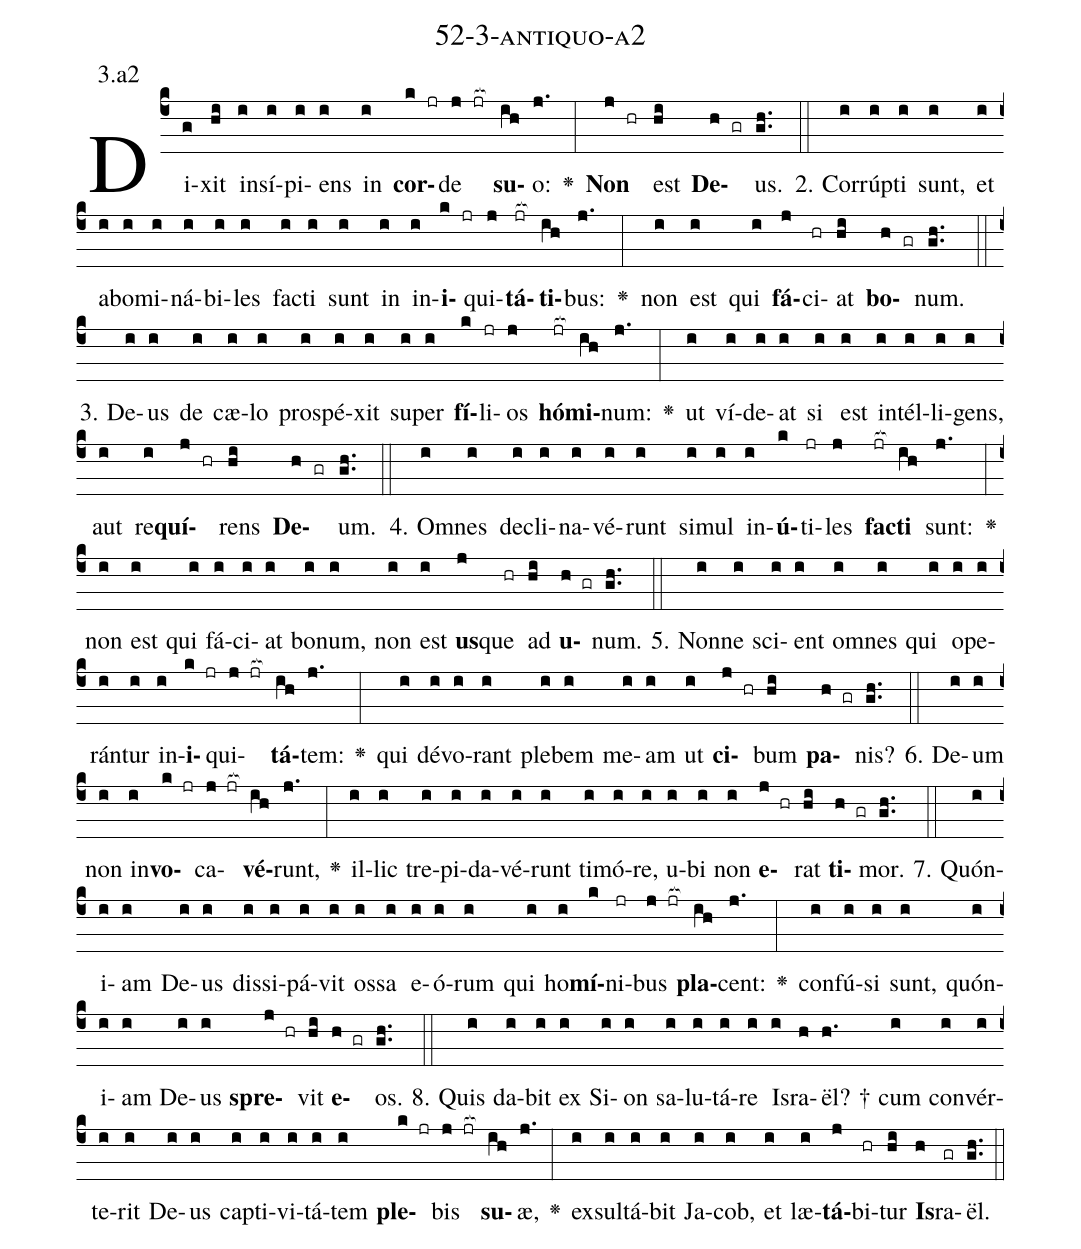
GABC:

name: 52-3-antiquo-a2;
annotation: 3.a2;
%%
(c4)Di(g)xit(hi) in(i)sí(i)pi(i)ens(i) in(i) <b>cor</b>(k jr)de(j jr[ocb:1{]) <b>su</b>(ih[ocb:0}])o:(j.) <v>\greheightstar</v>(:) <b>Non</b>(j hr) est(hi) <b>De</b>(h gr)us.(gh..) (::)
2. Cor(i)rúp(i)ti(i) sunt,(i) et(i) ab(i)o(i)mi(i)ná(i)bi(i)les(i) fac(i)ti(i) sunt(i) in(i) in(i)<b>i</b>(k jr)qui(j)<b>tá</b>(jr[ocb:1{])<b>ti</b>(ih[ocb:0}])bus:(j.) <v>\greheightstar</v>(:) non(i) est(i) qui(i) <b>fá</b>(j)ci(hr)at(hi) <b>bo</b>(h gr)num.(gh..) (::)
3. De(i)us(i) de(i) cæ(i)lo(i) pro(i)spé(i)xit(i) su(i)per(i) <b>fí</b>(k)li(jr)os(j) <b>hó</b>(jr[ocb:1{])<b>mi</b>(ih[ocb:0}])num:(j.) <v>\greheightstar</v>(:) ut(i) ví(i)de(i)at(i) si(i) est(i) in(i)tél(i)li(i)gens,(i) aut(i) re(i)<b>quí</b>(j hr)rens(hi) <b>De</b>(h gr)um.(gh..) (::)
4. Om(i)nes(i) de(i)cli(i)na(i)vé(i)runt(i) si(i)mul(i) in(i)<b>ú</b>(k)ti(jr)les(j) <b>fac</b>(jr[ocb:1{])<b>ti</b>(ih[ocb:0}]) sunt:(j.) <v>\greheightstar</v>(:) non(i) est(i) qui(i) fá(i)ci(i)at(i) bo(i)num,(i) non(i) est(i) <b>us</b>(j)que(hr) ad(hi) <b>u</b>(h gr)num.(gh..) (::)
5. Non(i)ne(i) sci(i)ent(i) om(i)nes(i) qui(i) o(i)pe(i)rán(i)tur(i) in(i)<b>i</b>(k jr)qui(j jr[ocb:1{])<b>tá</b>(ih[ocb:0}])tem:(j.) <v>\greheightstar</v>(:) qui(i) dé(i)vo(i)rant(i) ple(i)bem(i) me(i)am(i) ut(i) <b>ci</b>(j hr)bum(hi) <b>pa</b>(h gr)nis?(gh..) (::)
6. De(i)um(i) non(i) in(i)<b>vo</b>(k jr)ca(j jr[ocb:1{])<b>vé</b>(ih[ocb:0}])runt,(j.) <v>\greheightstar</v>(:) il(i)lic(i) tre(i)pi(i)da(i)vé(i)runt(i) ti(i)mó(i)re,(i) u(i)bi(i) non(i) <b>e</b>(j hr)rat(hi) <b>ti</b>(h gr)mor.(gh..) (::)
7. Quón(i)i(i)am(i) De(i)us(i) dis(i)si(i)pá(i)vit(i) os(i)sa(i) e(i)ó(i)rum(i) qui(i) ho(i)<b>mí</b>(k)ni(jr)bus(j jr[ocb:1{]) <b>pla</b>(ih[ocb:0}])cent:(j.) <v>\greheightstar</v>(:) con(i)fú(i)si(i) sunt,(i) quón(i)i(i)am(i) De(i)us(i) <b>spre</b>(j hr)vit(hi) <b>e</b>(h gr)os.(gh..) (::)
8. Quis(i) da(i)bit(i) ex(i) Si(i)on(i) sa(i)lu(i)tá(i)re(i) Is(i)ra(h)ël? †(h.) cum(i) con(i)vér(i)te(i)rit(i) De(i)us(i) cap(i)ti(i)vi(i)tá(i)tem(i) <b>ple</b>(k jr)bis(j jr[ocb:1{]) <b>su</b>(ih[ocb:0}])æ,(j.) <v>\greheightstar</v>(:) ex(i)sul(i)tá(i)bit(i) Ja(i)cob,(i) et(i) læ(i)<b>tá</b>(j)bi(hr)tur(hi) <b>Is</b>(h)ra(gr)ël.(gh..) (::)
